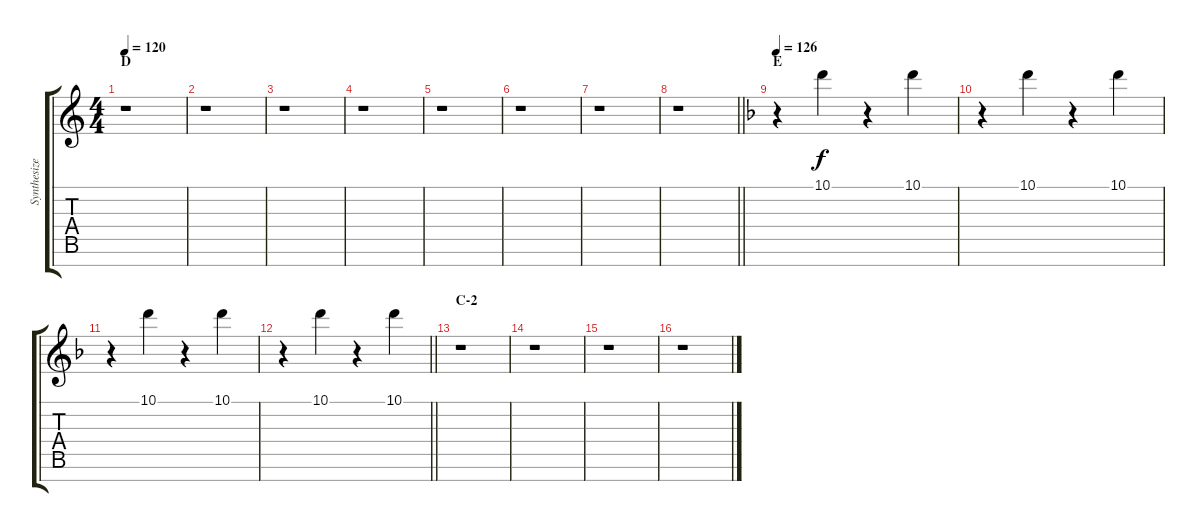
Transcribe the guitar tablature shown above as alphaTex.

\track ("Synthesizer" "Synthesize") {instrument fx5brightness}
\staff {score tabs}
\tuning (E5 B4 G4 D4 A3 E3 B2) {hide}
\ts (4 4)
\section ("" "D")
\tempo 120
\clef g2
\ks c
r.1{dy f} |
r.1 |
r.1 |
r.1 |
r.1 |
r.1 |
r.1 |
\barLineRight lightlight
r.1 |
\section ("" "E")
\tempo 126
\ks f
r.4 10.1.4 r.4 10.1.4 |
r.4 10.1.4 r.4 10.1.4 |
r.4 10.1.4 r.4 10.1.4 |
\barLineRight lightlight
r.4 10.1.4 r.4 10.1.4 |
\section ("" "C-2")
r.1 |
r.1 |
r.1 |
r.1
